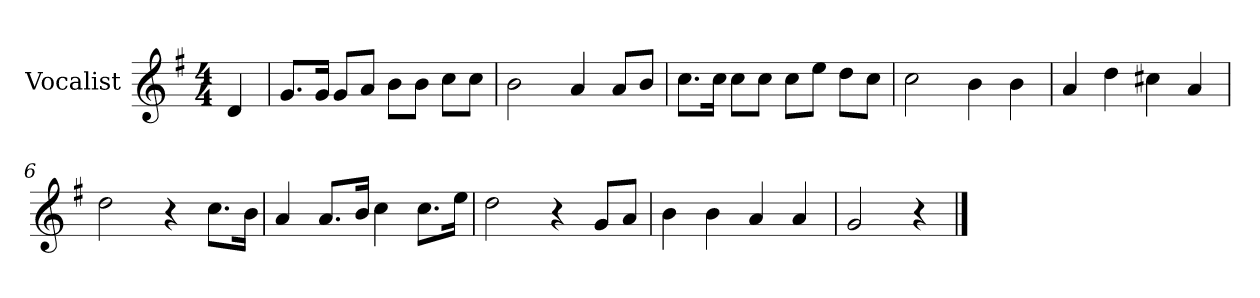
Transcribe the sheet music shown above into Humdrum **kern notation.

**kern
*part1
*staff1
*I"Vocalist
*k[f#]
*G:
*M4/4
=
4d
=1
8.gL
16gJk
8gL
8aJ
8bL
8bJ
8ccL
8ccJ
=2
2b
4a
8aL
8bJ
=3
8.ccL
16ccJk
8ccL
8ccJ
8ccL
8eeJ
8ddL
8ccJ
=4
2cc
4b
4b
=5
4a
4dd
4cc#X
4a
=6
2dd
4r
8.ccL
16bJk
=7
4a
8.aL
16bJk
4cc
8.ccL
16eeJk
=8
2dd
4r
8gL
8aJ
=9
4b
4b
4a
4a
=10
2g
4r
==
*-
